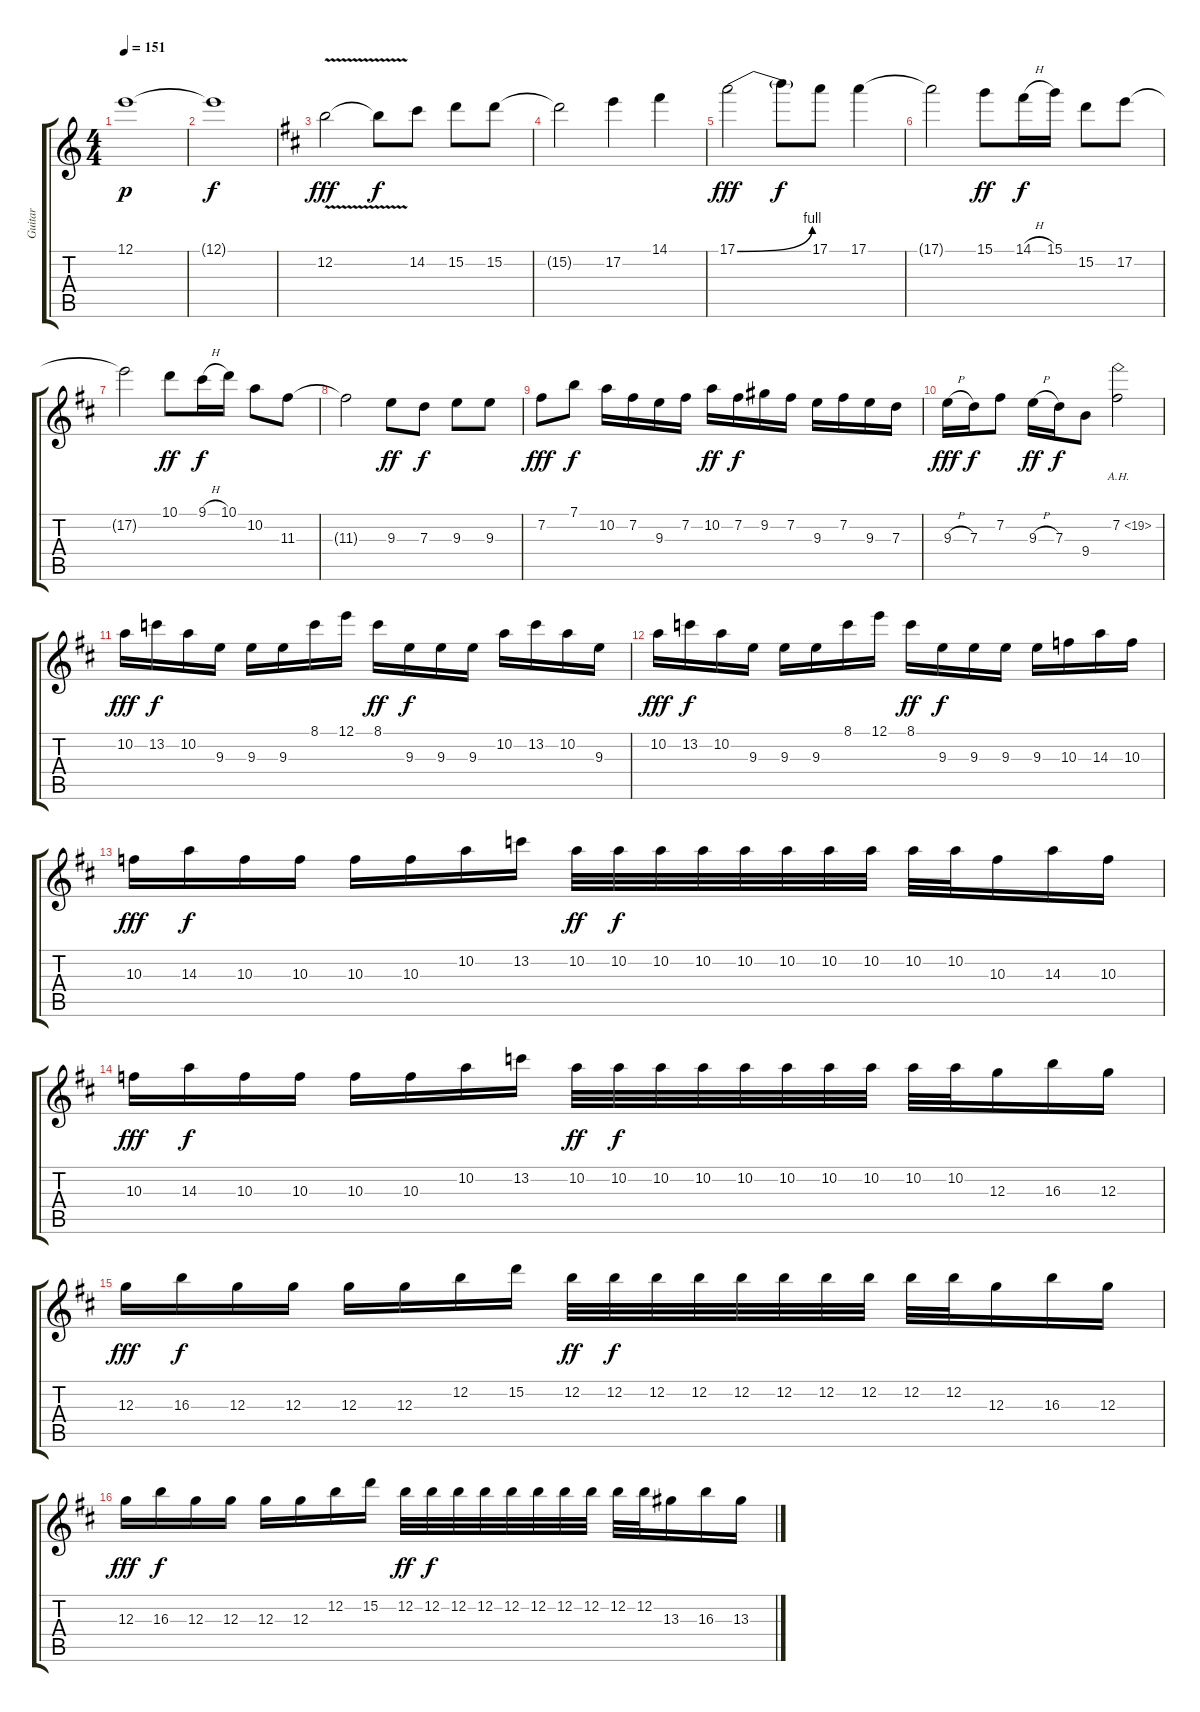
\track ("Guitar" "Guitar") {instrument distortionguitar}
\staff {score tabs}
\tuning (E4 B3 G3 D3 A2 E2) {hide}
\ts (4 4)
\tempo 151
\clef g2
\ks c
12.1.1{dy p} |
12.1{t}.1{dy f} |
\ks d
12.2{v}.2{dy fff} 12.2{t}.8{dy f} 14.2.8 15.2.8 15.2.8 |
15.2{t}.2 17.2.4 14.1.4 |
17.1{be (bend 0 0 60 4)}.2{dy fff} 17.1{t}.8{dy f} 17.1.8 17.1.4 |
17.1{t}.2 15.1.8{dy ff} 14.1{h}.16{dy f} 15.1.16 15.2.8 17.2.8 |
17.2{t}.2 10.1.8{dy ff} 9.1{h}.16{dy f} 10.1.16 10.2.8 11.3.8 |
11.3{t}.2 9.3.8{dy ff} 7.3.8{dy f} 9.3.8 9.3.8 |
7.2.8{dy fff} 7.1.8{dy f} 10.2.16 7.2.16 9.3.16 7.2.16 10.2.16{dy ff} 7.2.16{dy f} 9.2.16 7.2.16 9.3.16 7.2.16 9.3.16 7.3.16 |
9.3{h}.16{dy fff} 7.3.16{dy f} 7.2.8 9.3{h}.16{dy ff} 7.3.16{dy f} 9.4.8 7.2{ah 12}.2 |
10.2.16{dy fff} 13.2.16{dy f} 10.2.16 9.3.16 9.3.16 9.3.16 8.1.16 12.1.16 8.1.16{dy ff} 9.3.16{dy f} 9.3.16 9.3.16 10.2.16 13.2.16 10.2.16 9.3.16 |
10.2.16{dy fff} 13.2.16{dy f} 10.2.16 9.3.16 9.3.16 9.3.16 8.1.16 12.1.16 8.1.16{dy ff} 9.3.16{dy f} 9.3.16 9.3.16 9.3.16 10.3.16 14.3.16 10.3.16 |
10.3.16{dy fff} 14.3.16{dy f} 10.3.16 10.3.16 10.3.16 10.3.16 10.2.16 13.2.16 10.2.32{dy ff} 10.2.32{dy f} 10.2.32 10.2.32 10.2.32 10.2.32 10.2.32 10.2.32 10.2.32 10.2.32 10.3.16 14.3.16 10.3.16 |
10.3.16{dy fff} 14.3.16{dy f} 10.3.16 10.3.16 10.3.16 10.3.16 10.2.16 13.2.16 10.2.32{dy ff} 10.2.32{dy f} 10.2.32 10.2.32 10.2.32 10.2.32 10.2.32 10.2.32 10.2.32 10.2.32 12.3.16 16.3.16 12.3.16 |
12.3.16{dy fff} 16.3.16{dy f} 12.3.16 12.3.16 12.3.16 12.3.16 12.2.16 15.2.16 12.2.32{dy ff} 12.2.32{dy f} 12.2.32 12.2.32 12.2.32 12.2.32 12.2.32 12.2.32 12.2.32 12.2.32 12.3.16 16.3.16 12.3.16 |
12.3.16{dy fff} 16.3.16{dy f} 12.3.16 12.3.16 12.3.16 12.3.16 12.2.16 15.2.16 12.2.32{dy ff} 12.2.32{dy f} 12.2.32 12.2.32 12.2.32 12.2.32 12.2.32 12.2.32 12.2.32 12.2.32 13.3.16 16.3.16 13.3.16
